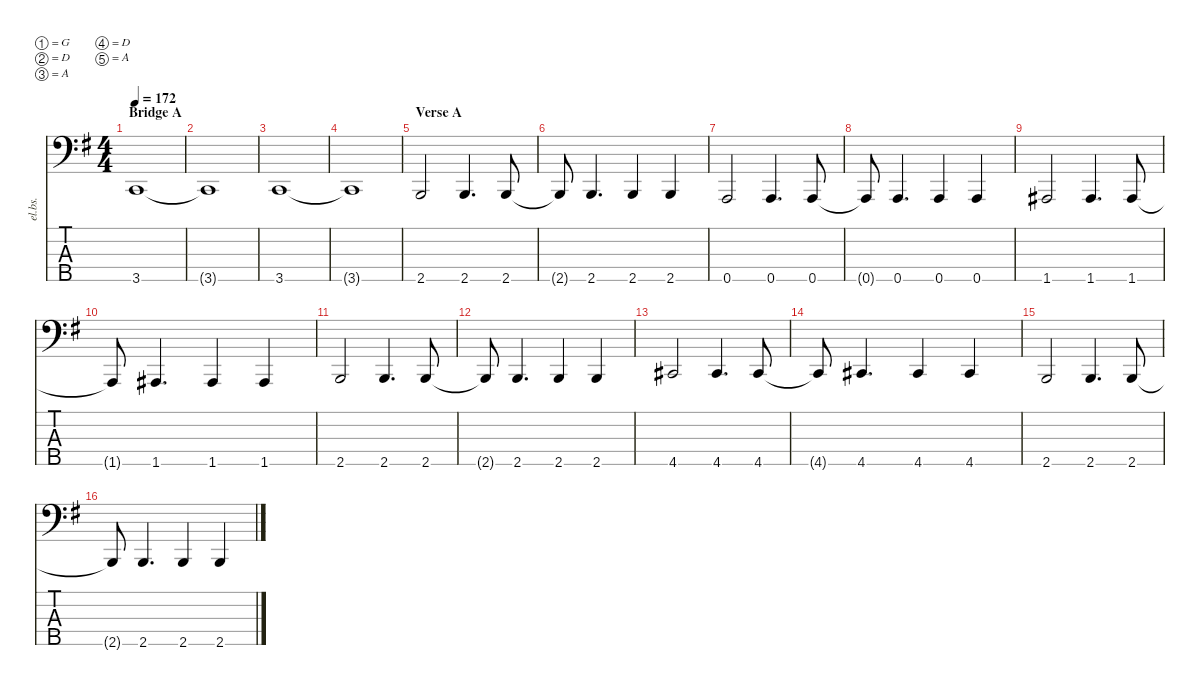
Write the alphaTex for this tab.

\defaultSystemsLayout 4
\hideDynamics
\bracketExtendMode nobrackets
\otherSystemsTrackNameOrientation horizontal
\track ("Toshiya" "el.bs.") {instrument electricbassfinger}
\staff {score tabs}
\tuning (G2 D2 A1 D1 A0)
\ts (4 4)
\section ("" "Bridge A")
\tempo 172
\clef f4
\ks eminor
3.5{acc forcenatural}.1{dy mf} |
3.5{t acc forcenatural}.1 |
3.5{acc forcenatural}.1 |
3.5{t acc forcenatural}.1 |
\section ("" "Verse A")
2.5{acc forcenatural}.2 2.5{acc forcenatural}.4{d} 2.5{acc forcenatural}.8 |
2.5{t acc forcenatural}.8 2.5{acc forcenatural}.4{d} 2.5{acc forcenatural}.4 2.5{acc forcenatural}.4 |
0.5{acc forcenatural}.2 0.5{acc forcenatural}.4{d} 0.5{acc forcenatural}.8 |
0.5{t acc forcenatural}.8 0.5{acc forcenatural}.4{d} 0.5{acc forcenatural}.4 0.5{acc forcenatural}.4 |
1.5{acc #}.2 1.5{acc #}.4{d} 1.5{acc #}.8 |
1.5{t acc #}.8 1.5{acc #}.4{d} 1.5{acc #}.4 1.5{acc #}.4 |
2.5{acc forcenatural}.2 2.5{acc forcenatural}.4{d} 2.5{acc forcenatural}.8 |
2.5{t acc forcenatural}.8 2.5{acc forcenatural}.4{d} 2.5{acc forcenatural}.4 2.5{acc forcenatural}.4 |
4.5{acc #}.2 4.5{acc #}.4{d} 4.5{acc #}.8 |
4.5{t acc #}.8 4.5{acc #}.4{d} 4.5{acc #}.4 4.5{acc #}.4 |
2.5{acc forcenatural}.2 2.5{acc forcenatural}.4{d} 2.5{acc forcenatural}.8 |
2.5{t acc forcenatural}.8 2.5{acc forcenatural}.4{d} 2.5{acc forcenatural}.4 2.5{acc forcenatural}.4
